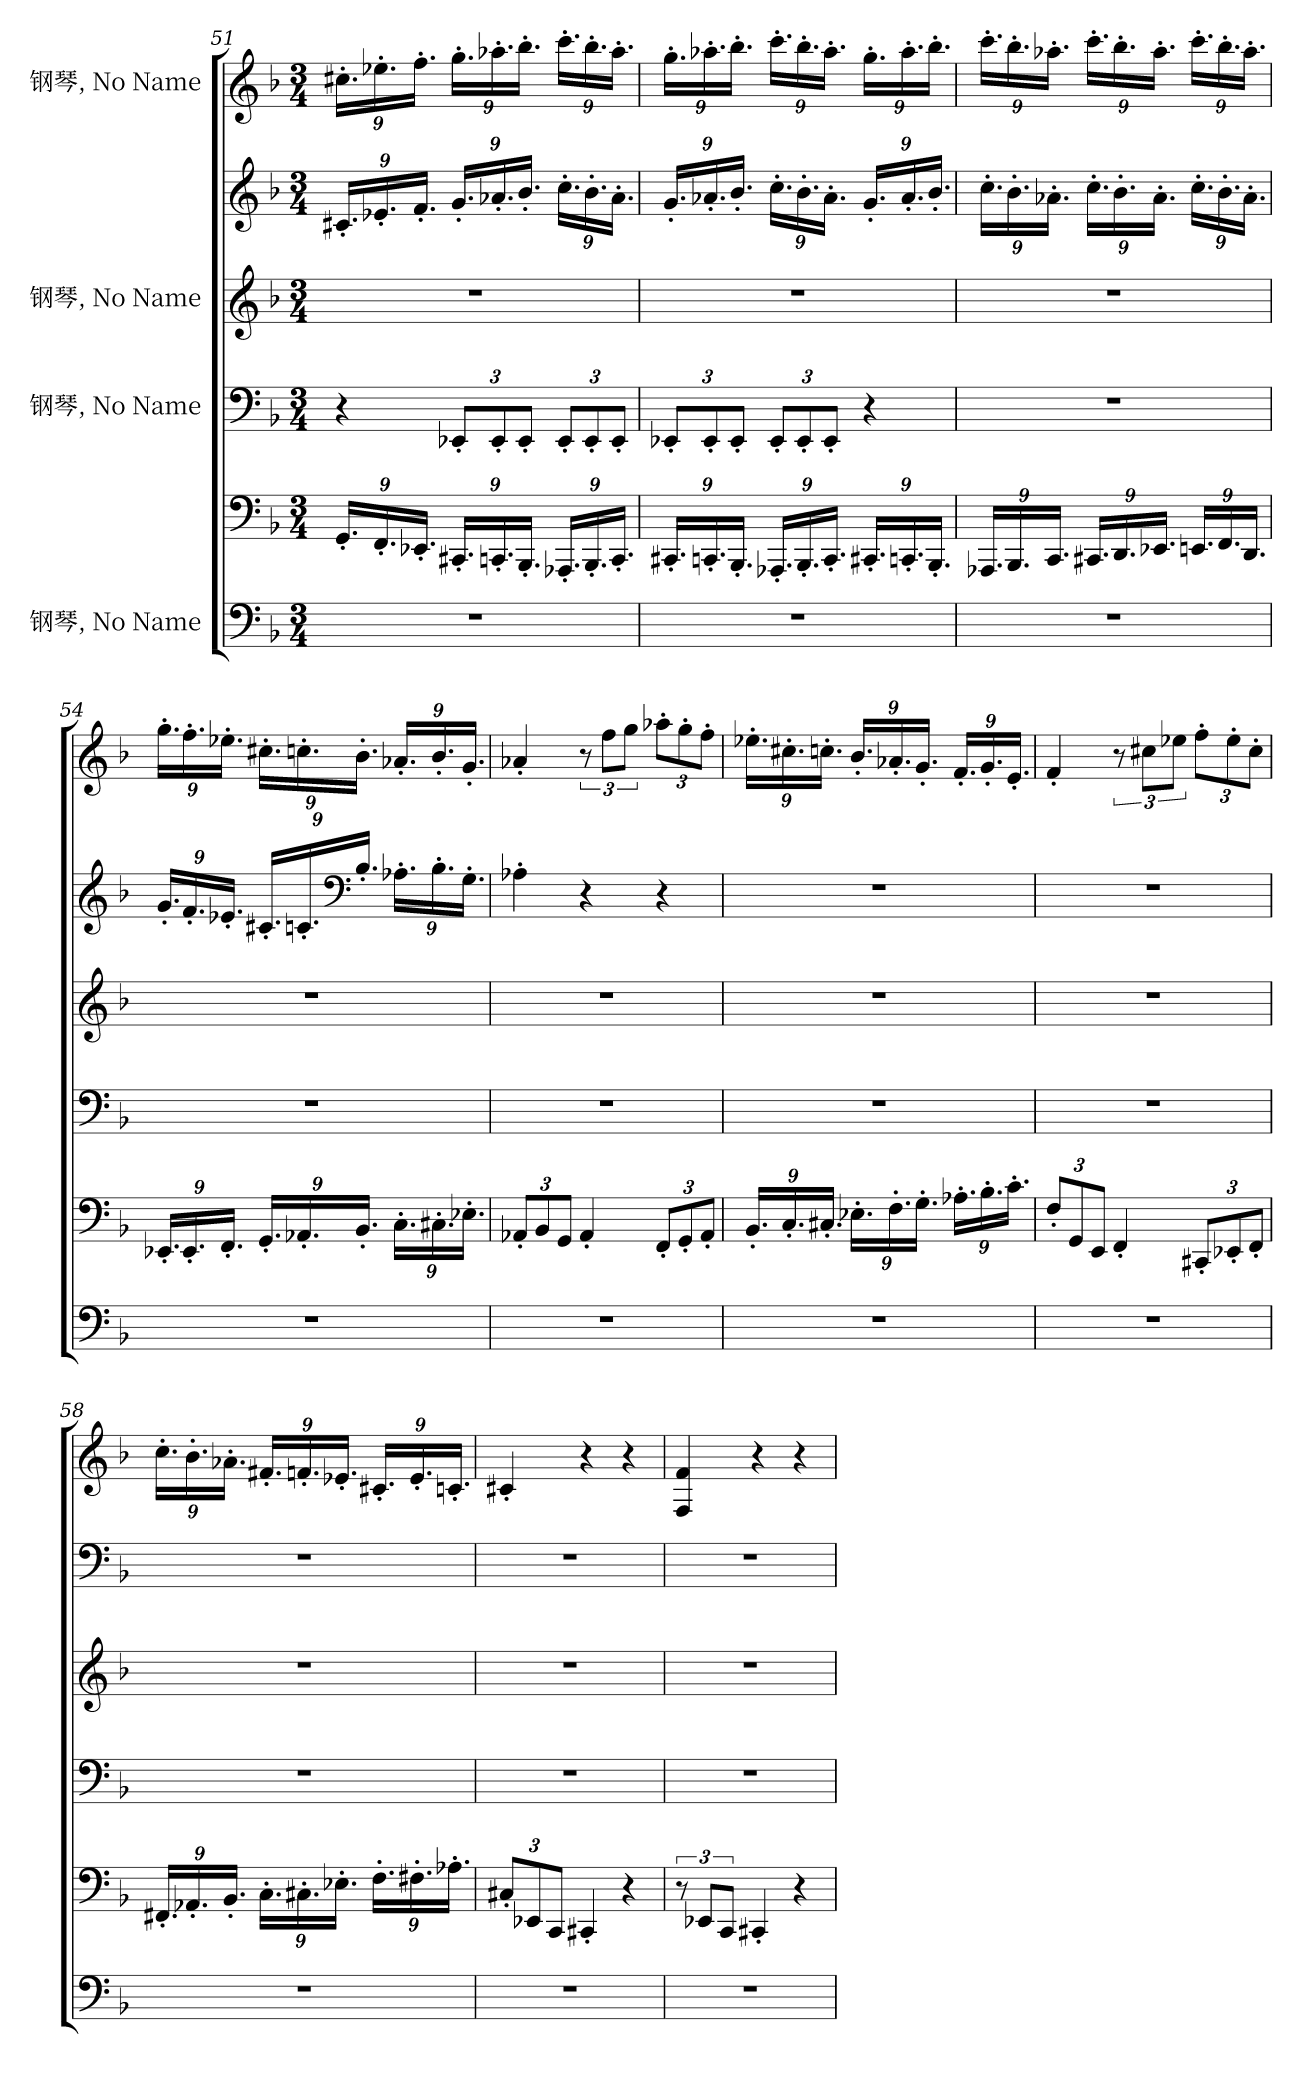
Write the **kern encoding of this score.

**kern	**kern	**kern	**kern	**kern	**kern
*part4	*part4	*part3	*part2	*part2	*part1
*staff6	*staff5	*staff4	*staff3	*staff2	*staff1
*I"钢琴, No Name	*	*I"钢琴, No Name	*I"钢琴, No Name	*	*I"钢琴, No Name
!!LO:LB:g=z
*clefF4	*clefF4	*clefF4	*clefG2	*clefG2	*clefG2
*k[b-]	*k[b-]	*k[b-]	*k[b-]	*k[b-]	*k[b-]
*M3/4	*M3/4	*M3/4	*M3/4	*M3/4	*M3/4
*MM120	*MM120	*MM120	*MM120	*MM120	*MM120
*	*Xbrackettup	*	*	*Xbrackettup	*Xbrackettup
=51	=51	=51	=51	=51	=51
2.r	18.GG'/LL	4r	2.r	18.c#X'/LL	18.cc#X'\LL
.	18.FF'/	.	.	18.e-X'/	18.ee-X'\
.	18.EE-X'/JJ	.	.	18.f'/JJ	18.ff'\JJ
*	*	*Xbrackettup	*	*	*
.	18.CC#X'/LL	12EE-X'/L	.	18.g'/LL	18.gg'\LL
.	18.CCn'/	12EE-'/	.	18.a-X'/	18.aa-X'\
.	18.BBB-'/JJ	12EE-'/J	.	18.b-'/JJ	18.bb-'\JJ
.	18.AAA-X'/LL	12EE-'/L	.	18.cc'\LL	18.ccc'\LL
.	18.BBB-'/	12EE-'/	.	18.b-'\	18.bb-'\
.	18.CC'/JJ	12EE-'/J	.	18.a-'\JJ	18.aa-'\JJ
=52	=52	=52	=52	=52	=52
2.r	18.CC#X'/LL	12EE-X'/L	2.r	18.g'/LL	18.gg'\LL
.	18.CCn'/	12EE-'/	.	18.a-X'/	18.aa-X'\
.	18.BBB-'/JJ	12EE-'/J	.	18.b-'/JJ	18.bb-'\JJ
.	18.AAA-X'/LL	12EE-'/L	.	18.cc'\LL	18.ccc'\LL
.	18.BBB-'/	12EE-'/	.	18.b-'\	18.bb-'\
.	18.CC'/JJ	12EE-'/J	.	18.a-'\JJ	18.aa-'\JJ
.	18.CC#X'/LL	4r	.	18.g'/LL	18.gg'\LL
.	18.CCn'/	.	.	18.a-'/	18.aa-'\
.	18.BBB-'/JJ	.	.	18.b-'/JJ	18.bb-'\JJ
!!LO:PB:g=z
=53	=53	=53	=53	=53	=53
2.r	18.AAA-X/LL	2.r	2.r	18.cc'\LL	18.ccc'\LL
.	18.BBB-/	.	.	18.b-'\	18.bb-'\
.	18.CC/JJ	.	.	18.a-X'\JJ	18.aa-X'\JJ
.	18.CC#X/LL	.	.	18.cc'\LL	18.ccc'\LL
.	18.DD/	.	.	18.b-'\	18.bb-'\
.	18.EE-X/JJ	.	.	18.a-'\JJ	18.aa-'\JJ
.	18.EEn/LL	.	.	18.cc'\LL	18.ccc'\LL
.	18.FF/	.	.	18.b-'\	18.bb-'\
.	18.DD/JJ	.	.	18.a-'\JJ	18.aa-'\JJ
=54	=54	=54	=54	=54	=54
2.r	18.EE-X'/LL	2.r	2.r	18.g'/LL	18.gg'\LL
.	18.EE-'/	.	.	18.f'/	18.ff'\
.	18.FF'/JJ	.	.	18.e-X'/JJ	18.ee-X'\JJ
.	18.GG'/LL	.	.	18.c#X'/LL	18.cc#X'\LL
.	18.AA-X'/	.	.	18.cn'/	18.ccn'\
*	*	*	*	*clefF4	*
.	18.BB-'/JJ	.	.	18.B-'/JJ	18.b-'\JJ
.	18.C'\LL	.	.	18.A-X'\LL	18.a-X'/LL
.	18.C#X'\	.	.	18.B-'\	18.b-'/
.	18.E-X'\JJ	.	.	18.G'\JJ	18.g'/JJ
!!LO:LB:g=z
=55	=55	=55	=55	=55	=55
2.r	12AA-X'/L	2.r	2.r	4A-X'\	4a-X'/
.	12BB-/	.	.	.	.
.	12GG/J	.	.	.	.
*	*	*	*	*	*brackettup
*	*	*	*	*	*MM114
.	4AA-'/	.	.	4r	12r
*	*	*	*	*	*MM120
.	.	.	.	.	12ff\L
.	.	.	.	.	12gg\J
*	*	*	*	*	*Xbrackettup
.	12FF'/L	.	.	4r	12aa-X'\L
.	12GG'/	.	.	.	12gg'\
.	12AA-'/J	.	.	.	12ff'\J
=56	=56	=56	=56	=56	=56
2.r	18.BB-'/LL	2.r	2.r	2.r	18.ee-X'\LL
.	18.C'/	.	.	.	18.cc#X'\
.	18.C#X'/JJ	.	.	.	18.ccn'\JJ
.	18.E-X'\LL	.	.	.	18.b-'/LL
.	18.F'\	.	.	.	18.a-X'/
.	18.G'\JJ	.	.	.	18.g'/JJ
.	18.A-X'\LL	.	.	.	18.f'/LL
.	18.B-'\	.	.	.	18.g'/
.	18.c'\JJ	.	.	.	18.e'/JJ
=57	=57	=57	=57	=57	=57
2.r	12F'/L	2.r	2.r	2.r	4f'/
.	12GG/	.	.	.	.
.	12EE/J	.	.	.	.
*	*	*	*	*	*brackettup
*	*	*	*	*	*MM118
.	4FF'/	.	.	.	12r
.	.	.	.	.	12cc#X\L
.	.	.	.	.	12ee-X\J
*	*	*	*	*	*Xbrackettup
.	12CC#X'/L	.	.	.	12ff'\L
.	12EE-X'/	.	.	.	12ee-'\
.	12FF'/J	.	.	.	12cc#'\J
!!LO:PB:g=z
=58	=58	=58	=58	=58	=58
2.r	18.FF#X'/LL	2.r	2.r	2.r	18.cc'\LL
.	18.AA-X'/	.	.	.	18.b-'\
.	18.BB-'/JJ	.	.	.	18.a-X'\JJ
.	18.C'\LL	.	.	.	18.f#X'/LL
.	18.C#X'\	.	.	.	18.fn'/
.	18.E-X'\JJ	.	.	.	18.e-X'/JJ
.	18.F'\LL	.	.	.	18.c#X'/LL
.	18.F#X'\	.	.	.	18.e-'/
.	18.A-X'\JJ	.	.	.	18.cn'/JJ
=59	=59	=59	=59	=59	=59
2.r	12C#X'/L	2.r	2.r	2.r	4c#X'/
.	12EE-X/	.	.	.	.
.	12CC/J	.	.	.	.
*	*	*	*	*	*MM116
.	4CC#X'/	.	.	.	4r
.	4r	.	.	.	4r
=60	=60	=60	=60	=60	=60
*	*brackettup	*	*	*	*
2.r	12r	2.r	2.r	2.r	4F/ 4f/
.	12EE-X/L	.	.	.	.
.	12CC/J	.	.	.	.
*	*	*	*	*	*MM114
.	4CC#X'/	.	.	.	4r
.	4r	.	.	.	4r
=	=	=	=	=	=
*-	*-	*-	*-	*-	*-
